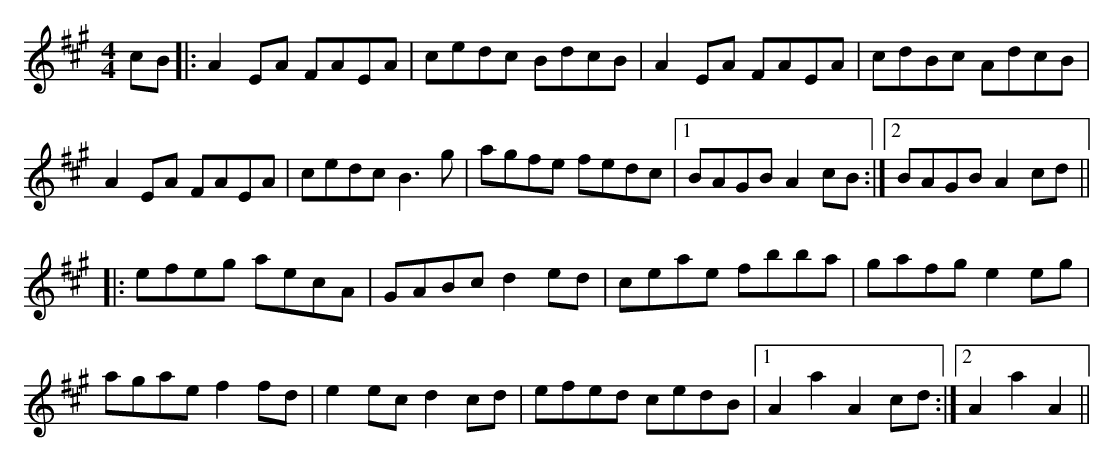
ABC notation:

X:1
M:4/4
K:A
cB|:A2EA FAEA|cedc BdcB|A2EA FAEA|cdBc AdcB|
A2EA FAEA|cedcB3g|agfe fedc|1 BAGBA2cB:|2 BAGBA2cd||
|:efeg aecA|GABcd2ed|ceae fbba|gafge2eg|
agaef2fd|e2ecd2cd|efed cedB|1 A2a2A2cd:|2 A2a2A2||
